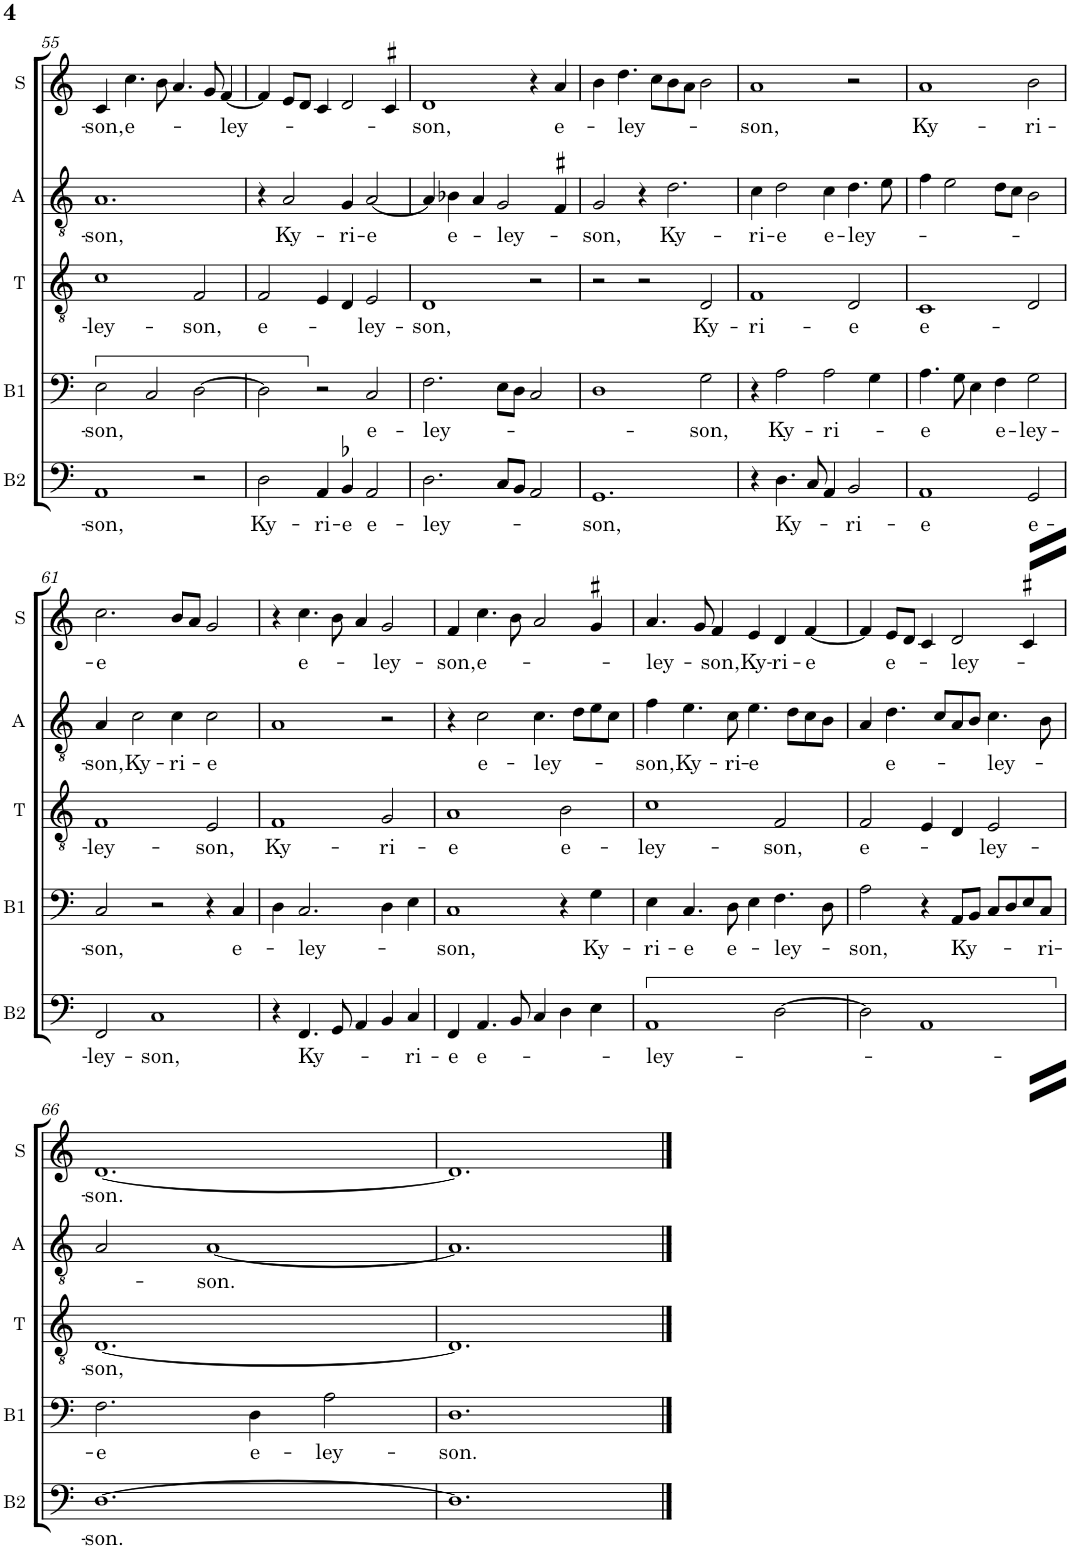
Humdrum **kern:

**kern	**text	**kern	**text	**kern	**text	**kern	**text	**kern	**text
*part5	*part5	*part4	*part4	*part3	*part3	*part2	*part2	*part1	*part1
*staff5	*staff5	*staff4	*staff4	*staff3	*staff3	*staff2	*staff2	*staff1	*staff1
*I"B2	*	*I"B1	*	*I"T	*	*I"A	*	*I"S	*
*I'B2	*	*I'B1	*	*I'T	*	*I'A	*	*I'S	*
!!LO:PB:g=z
*clefF4	*	*clefF4	*	*clefGv2	*	*clefGv2	*	*clefG2	*
*k[]	*	*k[]	*	*k[]	*	*k[]	*	*k[]	*
*M3/2	*	*M3/2	*	*M3/2	*	*M3/2	*	*M3/2	*
=55	=55	=55	=55	=55	=55	=55	=55	=55	=55
!	!LO:LY:b	!	!LO:LY:b	!	!LO:LY:b	!	!LO:LY:b	!	!LO:LY:b
1AA	-son,	2E\	-son,	1c	-ley-	1.A	-son,	4c/	-son,
!	!	!	!	!	!	!	!	!	!LO:LY:b
.	.	.	.	.	.	.	.	4.cc\	e-
.	.	2C/	.	.	.	.	.	.	.
.	.	.	.	.	.	.	.	8b\	.
.	.	.	.	.	.	.	.	4.a/	.
!	!	!	!	!	!LO:LY:b	!	!	!	!
2r	.	[2D\	.	2F/	-son,	.	.	.	.
.	.	.	.	.	.	.	.	8g/	.
!	!	!	!	!	!	!	!	!	!LO:LY:b
.	.	.	.	.	.	.	.	[4f/	-ley-
=56	=56	=56	=56	=56	=56	=56	=56	=56	=56
!	!LO:LY:b	!	!	!	!LO:LY:b	!	!	!	!
2D\	Ky-	2D\]	.	2F/	e-	4r	.	4f/]	.
!	!	!	!	!	!	!	!LO:LY:b	!	!
.	.	.	.	.	.	2A/	Ky-	8e/L	.
.	.	.	.	.	.	.	.	8d/J	.
!	!LO:LY:b	!	!	!	!	!	!	!	!
4AA/	-ri-	2r	.	4E/	.	.	.	4c/	.
!	!LO:LY:b	!	!	!	!	!	!LO:LY:b	!	!
4BB-X/	-e	.	.	4D/	.	4G/	-ri-	2d/	.
!	!LO:LY:b	!	!LO:LY:b	!	!LO:LY:b	!	!LO:LY:b	!	!
2AA/	e-	2C/	e-	2E/	-ley-	[2A/	-e	.	.
.	.	.	.	.	.	.	.	4c#X/	.
=57	=57	=57	=57	=57	=57	=57	=57	=57	=57
!	!LO:LY:b	!	!LO:LY:b	!	!LO:LY:b	!	!	!	!LO:LY:b
2.D\	-ley-	2.F\	-ley-	1D	-son,	4A/]	.	1d	-son,
!	!	!	!	!	!	!	!LO:LY:b	!	!
.	.	.	.	.	.	4B-X\	e-	.	.
.	.	.	.	.	.	4A/	.	.	.
!	!	!	!	!	!	!	!LO:LY:b	!	!
8C/L	.	8E\L	.	.	.	2G/	-ley-	.	.
8BB/J	.	8D\J	.	.	.	.	.	.	.
2AA/	.	2C/	.	2r	.	.	.	4r	.
!	!	!	!	!	!	!	!	!	!LO:LY:b
.	.	.	.	.	.	4F#X/	.	4a/	e-
=58	=58	=58	=58	=58	=58	=58	=58	=58	=58
!	!LO:LY:b	!	!	!	!	!	!LO:LY:b	!	!
1.GG	-son,	1D	.	2r	.	2G/	-son,	4b\	.
!	!	!	!	!	!	!	!	!	!LO:LY:b
.	.	.	.	.	.	.	.	4.dd\	-ley-
.	.	.	.	2r	.	4r	.	.	.
.	.	.	.	.	.	.	.	8cc\L	.
!	!	!	!	!	!	!	!LO:LY:b	!	!
.	.	.	.	.	.	2.d\	Ky-	8b\	.
.	.	.	.	.	.	.	.	8a\J	.
!	!	!	!LO:LY:b	!	!LO:LY:b	!	!	!	!
.	.	2G\	-son,	2D/	Ky-	.	.	2b\	.
=59	=59	=59	=59	=59	=59	=59	=59	=59	=59
!	!	!	!	!	!LO:LY:b	!	!LO:LY:b	!	!LO:LY:b
4r	.	4r	.	1F	-ri-	4c\	-ri-	1a	-son,
!	!LO:LY:b	!	!LO:LY:b	!	!	!	!LO:LY:b	!	!
4.D\	Ky-	2A\	Ky-	.	.	2d\	-e	.	.
8C/	.	.	.	.	.	.	.	.	.
!	!	!	!LO:LY:b	!	!	!	!LO:LY:b	!	!
4AA/	.	2A\	-ri-	.	.	4c\	e-	.	.
!	!LO:LY:b	!	!	!	!LO:LY:b	!	!LO:LY:b	!	!
2BB/	-ri-	.	.	2D/	-e	4.d\	-ley-	2r	.
.	.	4G\	.	.	.	.	.	.	.
.	.	.	.	.	.	8e\	.	.	.
=60	=60	=60	=60	=60	=60	=60	=60	=60	=60
!	!LO:LY:b	!	!LO:LY:b	!	!LO:LY:b	!	!	!	!LO:LY:b
1AA	-e	4.A\	-e	1C	e-	4f\	.	1a	Ky-
.	.	.	.	.	.	2e\	.	.	.
.	.	8G\	.	.	.	.	.	.	.
.	.	4E\	.	.	.	.	.	.	.
!	!	!	!LO:LY:b	!	!	!	!	!	!
.	.	4F\	e-	.	.	8d\L	.	.	.
.	.	.	.	.	.	8c\J	.	.	.
!	!LO:LY:b	!	!LO:LY:b	!	!	!	!	!	!LO:LY:b
2GG/	e-	2G\	-ley-	2D/	.	2B\	.	2b\	-ri-
!!LO:LB:g=z
=61	=61	=61	=61	=61	=61	=61	=61	=61	=61
!	!LO:LY:b	!	!LO:LY:b	!	!LO:LY:b	!	!LO:LY:b	!	!LO:LY:b
2FF/	ley-	2C/	-son,	1F	-ley-	4A/	-son,	2.cc\	-e
!	!	!	!	!	!	!	!LO:LY:b	!	!
.	.	.	.	.	.	2c\	Ky-	.	.
!	!LO:LY:b	!	!	!	!	!	!	!	!
1C	-son,	2r	.	.	.	.	.	.	.
!	!	!	!	!	!	!	!LO:LY:b	!	!
.	.	.	.	.	.	4c\	-ri-	8b/L	.
.	.	.	.	.	.	.	.	8a/J	.
!	!	!	!	!	!LO:LY:b	!	!LO:LY:b	!	!
.	.	4r	.	2E/	-son,	2c\	-e	2g/	.
!	!	!	!LO:LY:b	!	!	!	!	!	!
.	.	4C/	e-	.	.	.	.	.	.
=62	=62	=62	=62	=62	=62	=62	=62	=62	=62
!	!	!	!	!	!LO:LY:b	!	!	!	!
4r	.	4D\	.	1F	Ky-	1A	.	4r	.
!	!LO:LY:b	!	!LO:LY:b	!	!	!	!	!	!LO:LY:b
4.FF/	Ky-	2.C/	-ley-	.	.	.	.	4.cc\	e-
8GG/	.	.	.	.	.	.	.	8b\	.
4AA/	.	.	.	.	.	.	.	4a/	.
!	!	!	!	!	!LO:LY:b	!	!	!	!LO:LY:b
4BB/	.	4D\	.	2G/	-ri-	2r	.	2g/	-ley-
!	!LO:LY:b	!	!	!	!	!	!	!	!
4C/	-ri-	4E\	.	.	.	.	.	.	.
=63	=63	=63	=63	=63	=63	=63	=63	=63	=63
!	!LO:LY:b	!	!LO:LY:b	!	!LO:LY:b	!	!	!	!LO:LY:b
4FF/	-e	1C	-son,	1A	-e	4r	.	4f/	-son,
!	!LO:LY:b	!	!	!	!	!	!LO:LY:b	!	!LO:LY:b
4.AA/	e-	.	.	.	.	2c\	e-	4.cc\	e-
8BB/	.	.	.	.	.	.	.	8b\	.
!	!	!	!	!	!	!	!LO:LY:b	!	!
4C/	.	.	.	.	.	4.c\	-ley-	2a/	.
!	!	!	!	!	!LO:LY:b	!	!	!	!
4D\	.	4r	.	2B\	e-	.	.	.	.
.	.	.	.	.	.	8d\L	.	.	.
!	!	!	!LO:LY:b	!	!	!	!	!	!
4E\	.	4G\	Ky-	.	.	8e\	.	4g#X/	.
.	.	.	.	.	.	8c\J	.	.	.
=64	=64	=64	=64	=64	=64	=64	=64	=64	=64
!	!LO:LY:b	!	!LO:LY:b	!	!LO:LY:b	!	!LO:LY:b	!	!LO:LY:b
1AA	-ley-	4E\	-ri-	1c	-ley-	4f\	-son,	4.a/	ley-
!	!	!	!LO:LY:b	!	!	!	!LO:LY:b	!	!
.	.	4.C/	-e	.	.	4.e\	Ky-	.	.
.	.	.	.	.	.	.	.	8g/	.
!	!	!	!	!	!	!	!	!	!LO:LY:b
.	.	.	.	.	.	.	.	4f/	-son,
!	!	!	!LO:LY:b	!	!	!	!LO:LY:b	!	!
.	.	8D\	e-	.	.	8c\	-ri-	.	.
!	!	!	!	!	!	!	!LO:LY:b	!	!LO:LY:b
.	.	4E\	.	.	.	4.e\	-e	4e/	Ky-
!	!	!	!LO:LY:b	!	!LO:LY:b	!	!	!	!LO:LY:b
[2D\	.	4.F\	-ley-	2F/	-son,	.	.	4d/	-ri-
.	.	.	.	.	.	8d\L	.	.	.
!	!	!	!	!	!	!	!	!	!LO:LY:b
.	.	.	.	.	.	8c\	.	[4f/	-e
.	.	8D\	.	.	.	8B\J	.	.	.
=65	=65	=65	=65	=65	=65	=65	=65	=65	=65
!	!	!	!LO:LY:b	!	!LO:LY:b	!	!	!	!
2D\]	.	2A\	-son,	2F/	e-	4A/	.	4f/]	.
!	!	!	!	!	!	!	!LO:LY:b	!	!LO:LY:b
.	.	.	.	.	.	4.d\	e-	8e/L	e-
.	.	.	.	.	.	.	.	8d/J	.
1AA	.	4r	.	4E/	.	.	.	4c/	.
.	.	.	.	.	.	8c/L	.	.	.
!	!	!	!LO:LY:b	!	!	!	!	!	!LO:LY:b
.	.	8AA/L	Ky-	4D/	.	8A/	.	2d/	-ley-
.	.	8BB/J	.	.	.	8B/J	.	.	.
!	!	!	!	!	!LO:LY:b	!	!LO:LY:b	!	!
.	.	8C/L	.	2E/	-ley-	4.c\	-ley-	.	.
.	.	8D/	.	.	.	.	.	.	.
.	.	8E/	.	.	.	.	.	4c#X/	.
!	!	!	!LO:LY:b	!	!	!	!	!	!
.	.	8C/J	-ri-	.	.	8B\	.	.	.
!!LO:LB:g=z
=66	=66	=66	=66	=66	=66	=66	=66	=66	=66
!	!LO:LY:b	!	!LO:LY:b	!	!LO:LY:b	!	!	!	!LO:LY:b
[1.D	-son.	2.F\	-e	[1.D	-son,	2A/	.	[1.d	-son.
!	!	!	!	!	!	!	!LO:LY:b	!	!
.	.	.	.	.	.	[1A	-son.	.	.
!	!	!	!LO:LY:b	!	!	!	!	!	!
.	.	4D\	e-	.	.	.	.	.	.
!	!	!	!LO:LY:b	!	!	!	!	!	!
.	.	2A\	-ley-	.	.	.	.	.	.
=67	=67	=67	=67	=67	=67	=67	=67	=67	=67
!	!	!	!LO:LY:b	!	!	!	!	!	!
1.D]	.	1.D	-son.	1.D]	.	1.A]	.	1.d]	.
==	==	==	==	==	==	==	==	==	==
*-	*-	*-	*-	*-	*-	*-	*-	*-	*-
